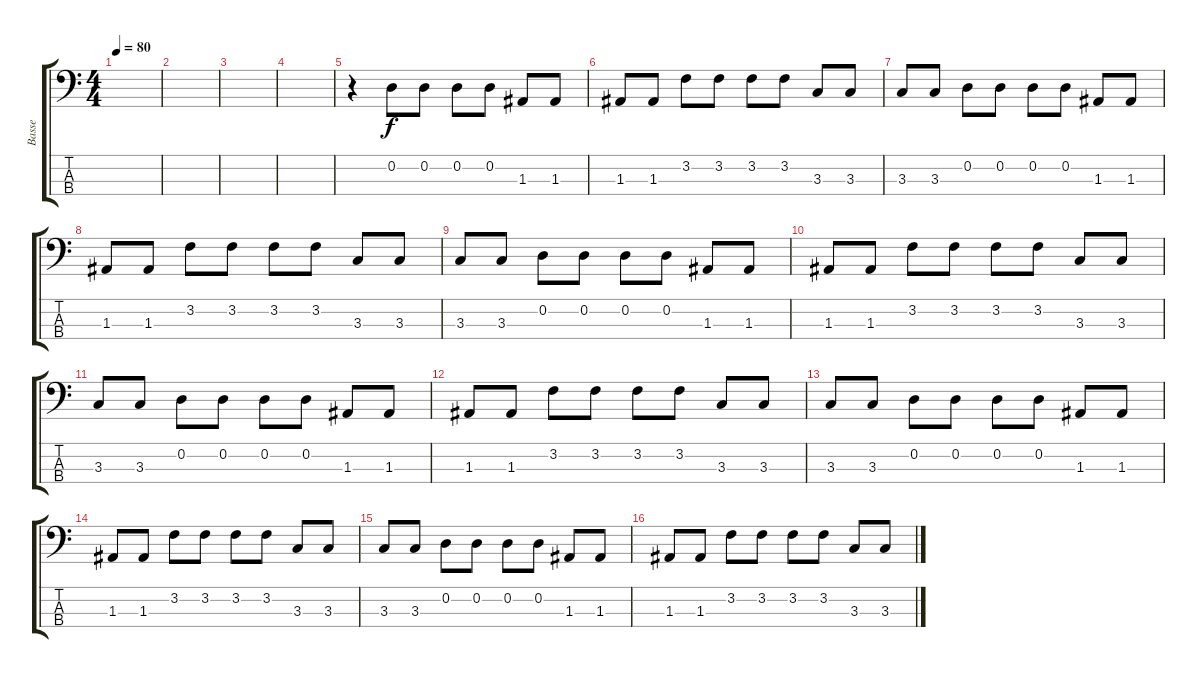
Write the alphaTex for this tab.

\track ("Basse" "Basse") {instrument acousticguitarnylon}
\staff {score tabs}
\tuning (G2 D2 A1 E1) {hide}
\ts (4 4)
\tempo 80
\clef f4
\ks c
|
|
|
|
r.4 0.2.8 0.2.8 0.2.8 0.2.8 1.3.8 1.3.8 |
1.3.8 1.3.8 3.2.8 3.2.8 3.2.8 3.2.8 3.3.8 3.3.8 |
3.3.8 3.3.8 0.2.8 0.2.8 0.2.8 0.2.8 1.3.8 1.3.8 |
1.3.8 1.3.8 3.2.8 3.2.8 3.2.8 3.2.8 3.3.8 3.3.8 |
3.3.8 3.3.8 0.2.8 0.2.8 0.2.8 0.2.8 1.3.8 1.3.8 |
1.3.8 1.3.8 3.2.8 3.2.8 3.2.8 3.2.8 3.3.8 3.3.8 |
3.3.8 3.3.8 0.2.8 0.2.8 0.2.8 0.2.8 1.3.8 1.3.8 |
1.3.8 1.3.8 3.2.8 3.2.8 3.2.8 3.2.8 3.3.8 3.3.8 |
3.3.8 3.3.8 0.2.8 0.2.8 0.2.8 0.2.8 1.3.8 1.3.8 |
1.3.8 1.3.8 3.2.8 3.2.8 3.2.8 3.2.8 3.3.8 3.3.8 |
3.3.8 3.3.8 0.2.8 0.2.8 0.2.8 0.2.8 1.3.8 1.3.8 |
1.3.8 1.3.8 3.2.8 3.2.8 3.2.8 3.2.8 3.3.8 3.3.8
